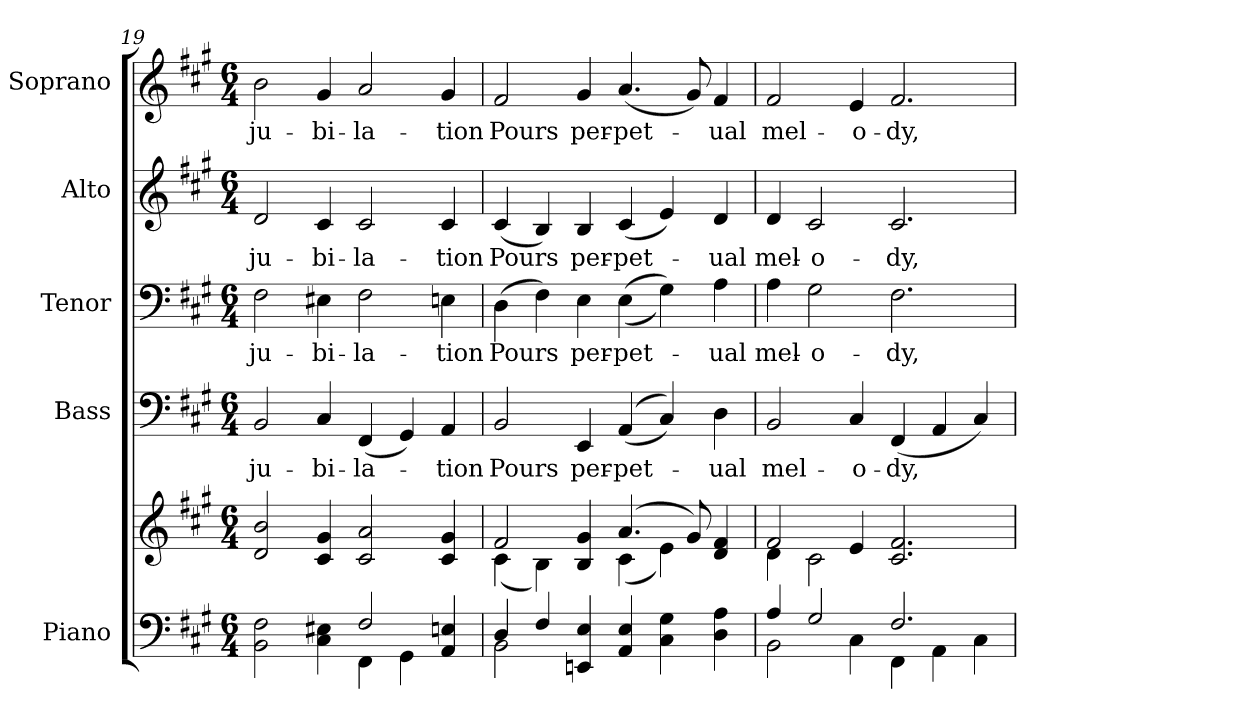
**kern	**kern	**kern	**text	**kern	**text	**kern	**text	**kern	**text
*part5	*part5	*part4	*part4	*part3	*part3	*part2	*part2	*part1	*part1
*staff6	*staff5	*staff4	*staff4	*staff3	*staff3	*staff2	*staff2	*staff1	*staff1
*I"Piano	*	*I"Bass	*	*I"Tenor	*	*I"Alto	*	*I"Soprano	*
*I'Pno.	*	*I'B.	*	*I'T.	*	*I'A.	*	*I'S.	*
!!LO:PB:g=z
*clefF4	*clefG2	*clefF4	*	*clefF4	*	*clefG2	*	*clefG2	*
*k[f#c#g#]	*k[f#c#g#]	*k[f#c#g#]	*	*k[f#c#g#]	*	*k[f#c#g#]	*	*k[f#c#g#]	*
*A:	*A:	*A:	*	*A:	*	*A:	*	*A:	*
*M6/4	*M6/4	*M6/4	*	*M6/4	*	*M6/4	*	*M6/4	*
=19	=19	=19	=19	=19	=19	=19	=19	=19	=19
*^	*	*	*	*	*	*	*	*	*
!	!	!	!	!LO:LY:b:color=#000000	!	!	!	!	!	!
!	!	!	!	!	!	!LO:LY:b:color=#000000	!	!	!	!
!	!	!	!	!	!	!	!	!LO:LY:b:color=#000000	!	!
!	!	!	!	!	!	!	!	!	!	!LO:LY:b:color=#000000
2BBi\ 2F#i	2.ryy	2di/ 2bi	2BBi/	ju-	2F#i\	ju-	2di/	ju-	2bi\	ju-
!	!	!	!	!LO:LY:b:color=#000000	!	!	!	!	!	!
!	!	!	!	!	!	!LO:LY:b:color=#000000	!	!	!	!
!	!	!	!	!	!	!	!	!LO:LY:b:color=#000000	!	!
!	!	!	!	!	!	!	!	!	!	!LO:LY:b:color=#000000
4C#i\ 4E#Xi	.	4c#i/ 4g#i	4C#i/	-bi-	4E#Xi\	-bi-	4c#i/	-bi-	4g#i/	-bi-
!	!	!	!	!LO:LY:b:color=#000000	!	!	!	!	!	!
!	!	!	!	!	!	!LO:LY:b:color=#000000	!	!	!	!
!	!	!	!	!	!	!	!	!LO:LY:b:color=#000000	!	!
!	!	!	!	!	!	!	!	!	!	!LO:LY:b:color=#000000
2F#i/	4FF#i\	2c#i/ 2ai	(4FF#i/	-la-	2F#i\	-la-	2c#i/	-la-	2ai/	-la-
.	4GG#i\	.	4GG#i/)	.	.	.	.	.	.	.
!	!	!	!	!LO:LY:b:color=#000000	!	!	!	!	!	!
!	!	!	!	!	!	!LO:LY:b:color=#000000	!	!	!	!
!	!	!	!	!	!	!	!	!LO:LY:b:color=#000000	!	!
!	!	!	!	!	!	!	!	!	!	!LO:LY:b:color=#000000
4AAi/ 4Eni	4ryy	4c#i/ 4g#i	4AAi/	-tion	4Eni\	-tion	4c#i/	-tion	4g#i/	-tion
=20	=20	=20	=20	=20	=20	=20	=20	=20	=20	=20
*	*	*^	*	*	*	*	*	*	*	*
!	!	!	!	!	!LO:LY:b:color=#000000	!	!	!	!	!	!
!	!	!	!	!	!	!	!LO:LY:b:color=#000000	!	!	!	!
!	!	!	!	!	!	!	!	!	!LO:LY:b:color=#000000	!	!
!	!	!	!	!	!	!	!	!	!	!	!LO:LY:b:color=#000000
4Di/	2BBi\	2f#i/	(4c#i\	2BBi/	Pours	(4Di\	Pours	(4c#i/	Pours	2f#i/	Pours
4F#i/	.	.	4Bi\)	.	.	4F#i\)	.	4Bi/)	.	.	.
!	!	!	!	!	!LO:LY:b:color=#000000	!	!	!	!	!	!
!	!	!	!	!	!	!	!LO:LY:b:color=#000000	!	!	!	!
!	!	!	!	!	!	!	!	!	!LO:LY:b:color=#000000	!	!
!	!	!	!	!	!	!	!	!	!	!	!LO:LY:b:color=#000000
4EEni/ 4Ei	4ryy	4Bi/ 4g#i	4ryy	4EEi/	per-	4Ei\	per-	4Bi/	per-	4g#i/	per-
!	!	!	!	!	!LO:LY:b:color=#000000	!	!	!	!	!	!
!	!	!	!	!	!	!	!LO:LY:b:color=#000000	!	!	!	!
!	!	!	!	!	!	!	!	!	!LO:LY:b:color=#000000	!	!
!	!	!	!	!	!	!	!	!	!	!	!LO:LY:b:color=#000000
4AAi/ 4Ei	2.ryy	(4.ai/	(4c#i\	((4AAi/	-pet-	((4Ei\	-pet-	(4c#i/	-pet-	(4.ai/	-pet-
4C#i\ 4G#i	.	.	4ei\)	4C#i/))	.	4G#i\))	.	4ei/)	.	.	.
.	.	8g#i/)	.	.	.	.	.	.	.	8g#i/)	.
!	!	!	!	!	!LO:LY:b:color=#000000	!	!	!	!	!	!
!	!	!	!	!	!	!	!LO:LY:b:color=#000000	!	!	!	!
!	!	!	!	!	!	!	!	!	!LO:LY:b:color=#000000	!	!
!	!	!	!	!	!	!	!	!	!	!	!LO:LY:b:color=#000000
4Di\ 4Ai	.	4di/ 4f#i	4ryy	4Di\	-ual	4Ai\	-ual	4di/	-ual	4f#i/	-ual
!!LO:PB:g=z
=21	=21	=21	=21	=21	=21	=21	=21	=21	=21	=21	=21
!	!	!	!	!	!LO:LY:b:color=#000000	!	!	!	!	!	!
!	!	!	!	!	!	!	!LO:LY:b:color=#000000	!	!	!	!
!	!	!	!	!	!	!	!	!	!LO:LY:b:color=#000000	!	!
!	!	!	!	!	!	!	!	!	!	!	!LO:LY:b:color=#000000
4Ai/	2BBi\	2f#i/	4di\	2BBi/	mel-	4Ai\	mel-	4di/	mel-	2f#i/	mel-
!	!	!	!	!	!	!	!LO:LY:b:color=#000000	!	!	!	!
!	!	!	!	!	!	!	!	!	!LO:LY:b:color=#000000	!	!
2G#i/	.	.	2c#i\	.	.	2G#i\	-o-	2c#i/	-o-	.	.
!	!	!	!	!	!LO:LY:b:color=#000000	!	!	!	!	!	!
!	!	!	!	!	!	!	!	!	!	!	!LO:LY:b:color=#000000
.	4C#i\	4ei/	.	4C#i/	-o-	.	.	.	.	4ei/	-o-
!	!	!	!	!	!LO:LY:b:color=#000000	!	!	!	!	!	!
!	!	!	!	!	!	!	!LO:LY:b:color=#000000	!	!	!	!
!	!	!	!	!	!	!	!	!	!LO:LY:b:color=#000000	!	!
!	!	!	!	!	!	!	!	!	!	!	!LO:LY:b:color=#000000
2.F#i/	4FF#i\	2.c#i/ 2.f#i	2.ryy	(4FF#i/	-dy,	2.F#i\	-dy,	2.c#i/	-dy,	2.f#i/	-dy,
.	4AAi\	.	.	4AAi/	.	.	.	.	.	.	.
.	4C#i\	.	.	4C#i/)	.	.	.	.	.	.	.
*v	*v	*	*	*	*	*	*	*	*	*	*
*	*v	*v	*	*	*	*	*	*	*	*
=	=	=	=	=	=	=	=	=	=
*-	*-	*-	*-	*-	*-	*-	*-	*-	*-
